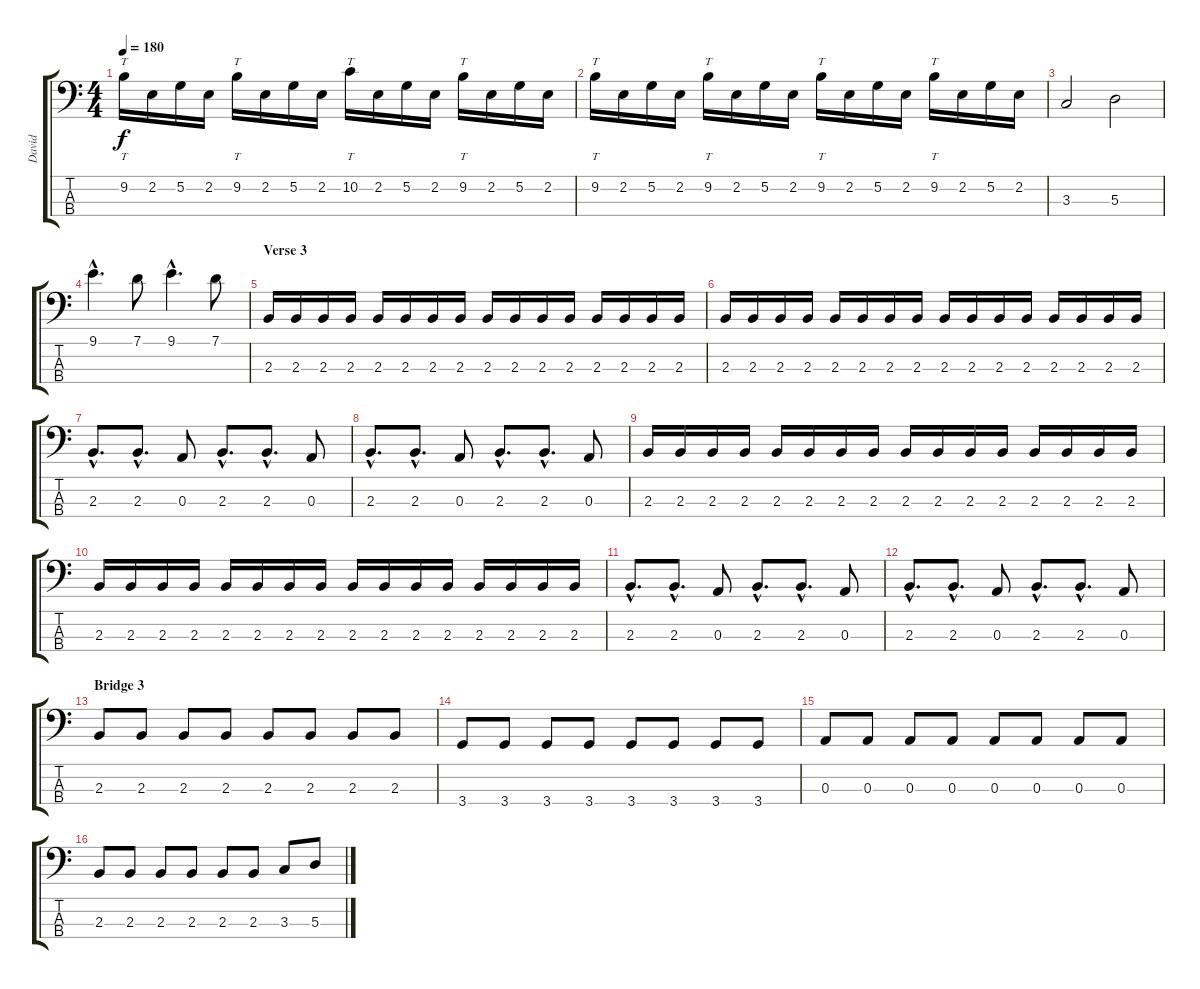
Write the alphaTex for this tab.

\track ("David" "David") {instrument electricbasspick}
\staff {score tabs}
\tuning (G2 D2 A1 E1) {hide}
\ts (4 4)
\tempo 180
\clef f4
\ks c
9.2.16{tt dy f} 2.2.16 5.2.16 2.2.16 9.2.16{tt} 2.2.16 5.2.16 2.2.16 10.2.16{tt} 2.2.16 5.2.16 2.2.16 9.2.16{tt} 2.2.16 5.2.16 2.2.16 |
9.2.16{tt} 2.2.16 5.2.16 2.2.16 9.2.16{tt} 2.2.16 5.2.16 2.2.16 9.2.16{tt} 2.2.16 5.2.16 2.2.16 9.2.16{tt} 2.2.16 5.2.16 2.2.16 |
3.3.2 5.3.2 |
9.1{hac}.4{d} 7.1.8 9.1{hac}.4{d} 7.1.8 |
\section ("" "Verse 3")
2.3.16 2.3.16 2.3.16 2.3.16 2.3.16 2.3.16 2.3.16 2.3.16 2.3.16 2.3.16 2.3.16 2.3.16 2.3.16 2.3.16 2.3.16 2.3.16 |
2.3.16 2.3.16 2.3.16 2.3.16 2.3.16 2.3.16 2.3.16 2.3.16 2.3.16 2.3.16 2.3.16 2.3.16 2.3.16 2.3.16 2.3.16 2.3.16 |
2.3{hac}.8{d} 2.3{hac}.8{d} 0.3.8 2.3{hac}.8{d} 2.3{hac}.8{d} 0.3.8 |
2.3{hac}.8{d} 2.3{hac}.8{d} 0.3.8 2.3{hac}.8{d} 2.3{hac}.8{d} 0.3.8 |
2.3.16 2.3.16 2.3.16 2.3.16 2.3.16 2.3.16 2.3.16 2.3.16 2.3.16 2.3.16 2.3.16 2.3.16 2.3.16 2.3.16 2.3.16 2.3.16 |
2.3.16 2.3.16 2.3.16 2.3.16 2.3.16 2.3.16 2.3.16 2.3.16 2.3.16 2.3.16 2.3.16 2.3.16 2.3.16 2.3.16 2.3.16 2.3.16 |
2.3{hac}.8{d} 2.3{hac}.8{d} 0.3.8 2.3{hac}.8{d} 2.3{hac}.8{d} 0.3.8 |
2.3{hac}.8{d} 2.3{hac}.8{d} 0.3.8 2.3{hac}.8{d} 2.3{hac}.8{d} 0.3.8 |
\section ("" "Bridge 3")
2.3.8 2.3.8 2.3.8 2.3.8 2.3.8 2.3.8 2.3.8 2.3.8 |
3.4.8 3.4.8 3.4.8 3.4.8 3.4.8 3.4.8 3.4.8 3.4.8 |
0.3.8 0.3.8 0.3.8 0.3.8 0.3.8 0.3.8 0.3.8 0.3.8 |
2.3.8 2.3.8 2.3.8 2.3.8 2.3.8 2.3.8 3.3.8 5.3.8
